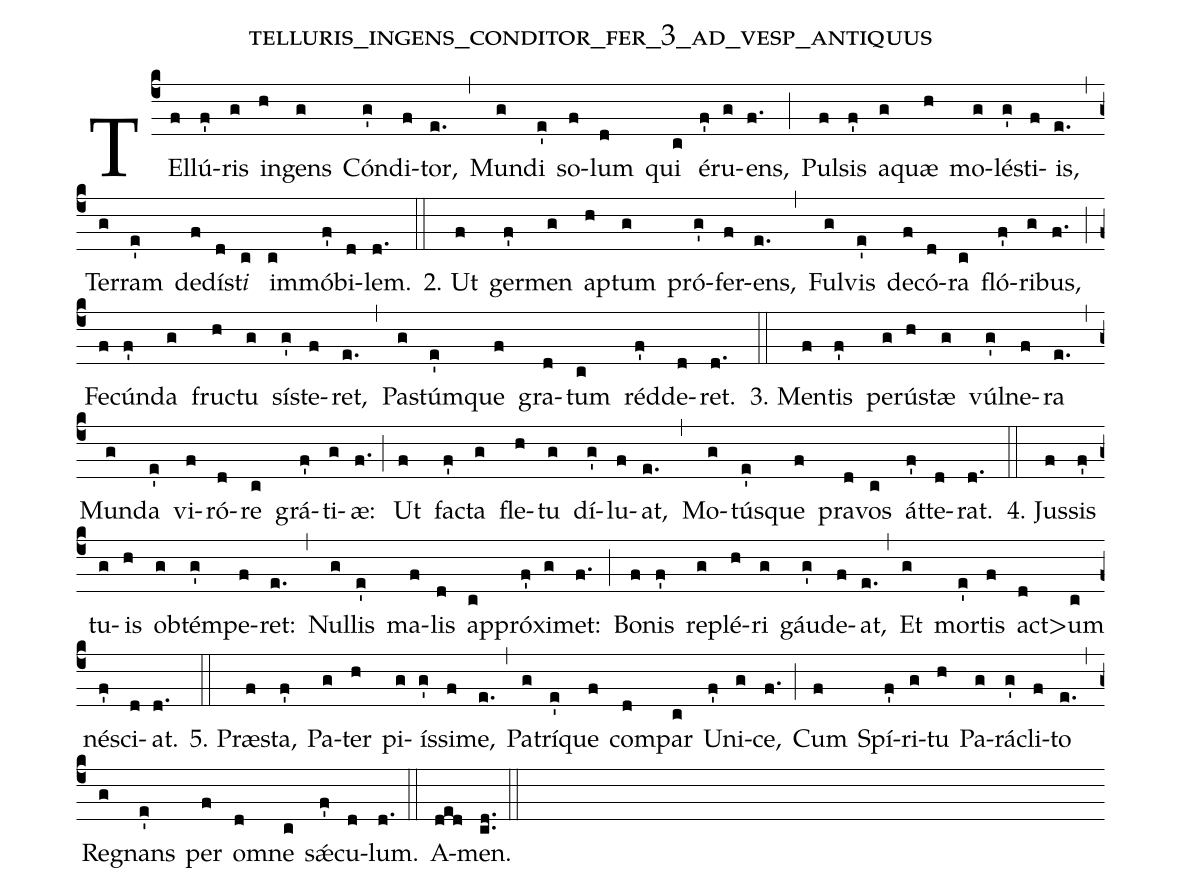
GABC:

name:telluris_ingens_conditor_fer_3_ad_vesp_antiquus;
%%
%%
(c4) TEl(f)lú(f')ris(g) in(h)gens(g) Cón(g')di(f)tor,(e.) (,) Mun(g)di(e') so(f)lum(d) qui(c) é(f')ru(g)ens,(f.) (;) Pul(f)sis(f') a(g)quæ(h) mo(g)lé(g')sti(f)is,(e.) (,) Ter(g)ram(e') de(f)dí(d)st{<i>i</i>}(c) im(c)mó(f')bi(d)lem.(d.) (::)

2. Ut(f) ger(f')men(g) ap(h)tum(g) pró(g')fer(f)ens,(e.) (,) Ful(g)vis(e') de(f)có(d)ra(c) fló(f')ri(g)bus,(f.) (;) Fe(f)cún(f')da(g) fru(h)ctu(g) sí(g')ste(f)ret,(e.) (,) Pa(g)stúm(e')que(f) gra(d)tum(c) réd(f')de(d)ret.(d.) (::)

3. Men(f)tis(f') pe(g)rú(h)stæ(g) vúl(g')ne(f)ra(e.) (,) Mun(g)da(e') vi(f)ró(d)re(c) grá(f')ti(g)æ:(f.) (;) Ut(f) fa(f')cta(g) fle(h)tu(g) dí(g')lu(f)at,(e.) (,) Mo(g)tús(e')que(f) pra(d)vos(c) át(f')te(d)rat.(d.) (::)

4. Jus(f)sis(f') tu(g)is(h) ob(g)tém(g')pe(f)ret:(e.) (,) Nul(g)lis(e') ma(f)lis(d) ap(c)pró(f')xi(g)met:(f.) (;) Bo(f)nis(f') re(g)plé(h)ri(g) gáu(g')de(f)at,(e.) (,) Et(g) mor(e')tis(f) a(d)ct>um(c) né(f')sci(d)at.(d.) (::)

5. Præ(f)sta,(f') Pa(g)ter(h) pi(g)ís(g')si(f)me,(e.) (,) Pa(g)trí(e')que(f) com(d)par(c) U(f')ni(g)ce,(f.) (;) Cum(f) Spí(f')ri(g)tu(h) Pa(g)rá(g')cli(f)to(e.) (,) Re(g)gnans(e') per(f) o(d)mne(c) sǽ(f')cu(d)lum.(d.) (::) A(ded)men.(cd..) (::)
